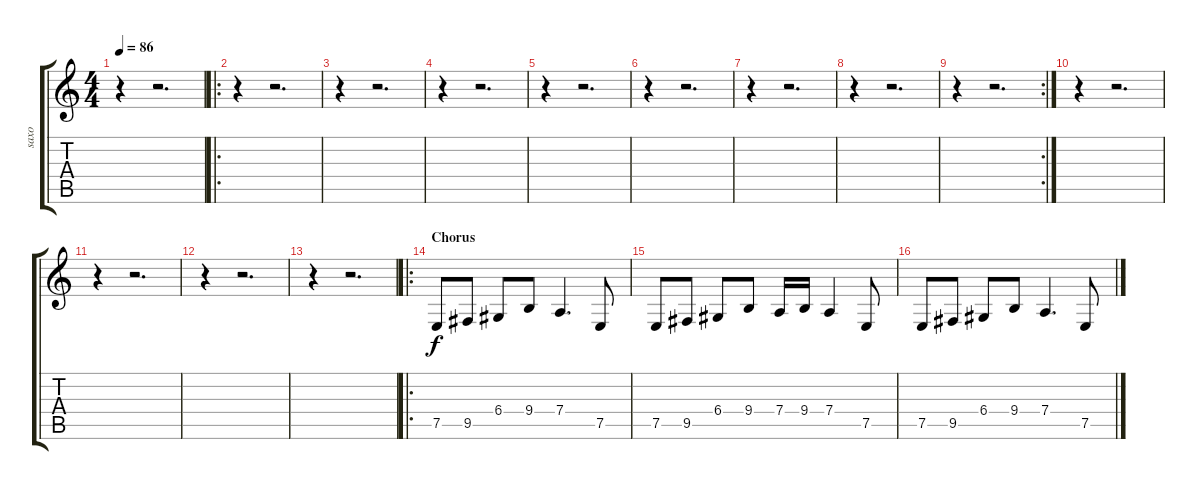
\track ("saxo" "saxo") {instrument trumpet}
\staff {score tabs}
\tuning (E4 B3 G3 D3 A2 E2) {hide}
\ts (4 4)
\tempo 86
\clef g2
\ks c
r.4{dy f} r.2{d} |
\ro
r.4 r.2{d} |
r.4 r.2{d} |
r.4 r.2{d} |
r.4 r.2{d} |
r.4 r.2{d} |
r.4 r.2{d} |
r.4 r.2{d} |
\rc 2
r.4 r.2{d} |
r.4 r.2{d} |
r.4 r.2{d} |
r.4 r.2{d} |
r.4 r.2{d} |
\ro
\section ("" "Chorus")
7.5.8 9.5.8 6.4.8 9.4.8 7.4.4{d} 7.5.8 |
7.5.8 9.5.8 6.4.8 9.4.8 7.4.16 9.4.16 7.4.4 7.5.8 |
7.5.8 9.5.8 6.4.8 9.4.8 7.4.4{d} 7.5.8
